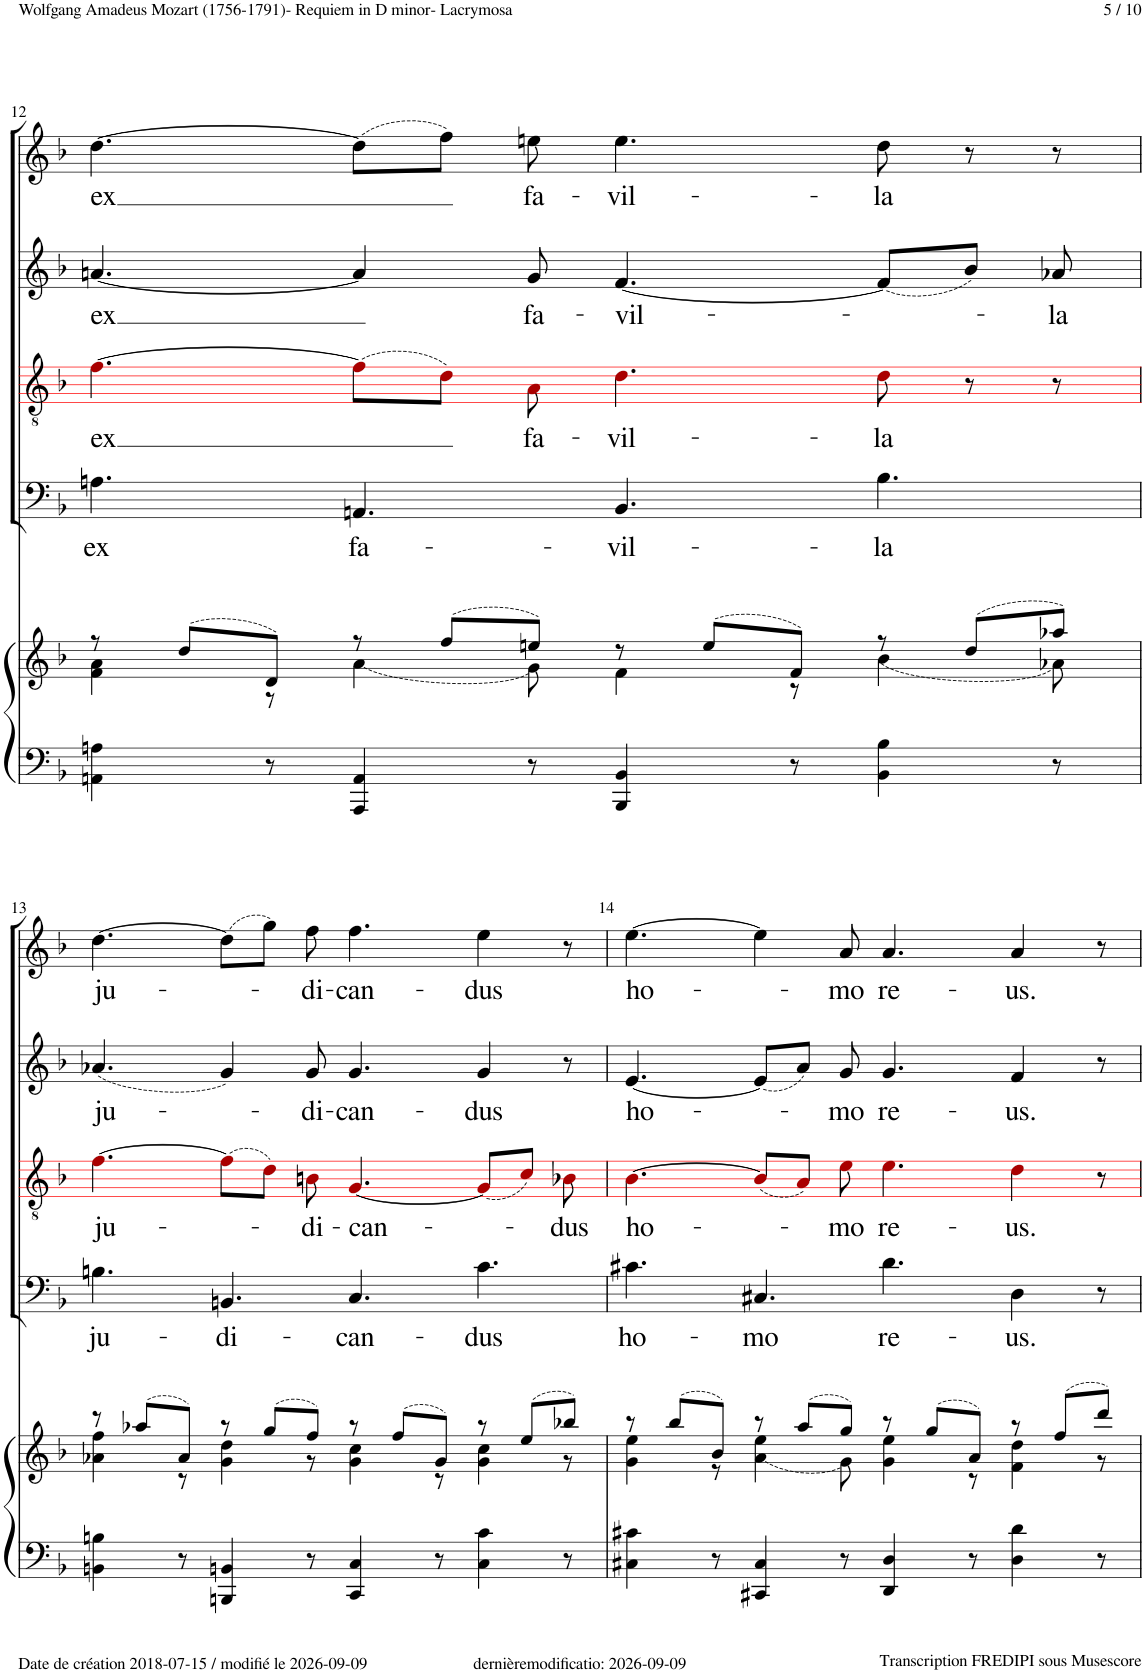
**kern	**kern	**kern	**text	**kern	**text	**kern	**text	**kern	**text
*part5	*part5	*part4	*part4	*part3	*part3	*part2	*part2	*part1	*part1
*staff6	*staff5	*staff4	*staff4	*staff3	*staff3	*staff2	*staff2	*staff1	*staff1
*I"Piano	*	*I"Bass	*	*I"Tenor	*	*I"Alto	*	*I"Soprano	*
*I'Pno	*	*	*	*	*	*	*	*	*
!!LO:PB:g=z
*clefF4	*clefG2	*clefF4	*	*clefGv2	*	*clefG2	*	*clefG2	*
*	*	*	*	*ITrd8c14	*	*	*	*	*
*k[b-]	*k[b-]	*k[b-]	*	*k[b-]	*	*k[b-]	*	*k[b-]	*
*M12/8	*M12/8	*M12/8	*	*M12/8	*	*M12/8	*	*M12/8	*
=12	=12	=12	=12	=12	=12	=12	=12	=12	=12
*	*^	*	*	*	*	*	*	*	*
!	!	!	!	!LO:LY:b	!	!LO:LY:b	!	!LO:LY:b	!	!LO:LY:b
4AAn\ 4An\	8r	4f\ 4a\	4.An!\	ex	[4.f!i\	ex	[4.an!/	ex	[4.dd!\	ex
.	(8dd/L	.	.	.	.	.	.	.	.	.
8r	8d/J)	8r	.	.	.	.	.	.	.	.
!	!	!	!	!LO:LY:b	!	!	!	!	!	!
4AAA/ 4AA/	8r	(4a\	4.AAn!/	fa-	(8f!i\L]	.	4a!/]	.	(8dd!\L]	.
.	(8ff/L	.	.	.	8d!i\J)	.	.	.	8ff!\J)	.
!	!	!	!	!	!	!LO:LY:b	!	!LO:LY:b	!	!LO:LY:b
8r	8een/J)	8g\)	.	.	8A!i\	fa-	8g!/	-fa-	8een!\	fa-
!	!	!	!	!LO:LY:b	!	!LO:LY:b	!	!LO:LY:b	!	!LO:LY:b
4BBB-/ 4BB-/	8r	4f\	4.BB-!/	-vil-	4.d!i\	-vil-	[4.f!/	-vil-	4.ee!\	-vil-
.	(8ee/L	.	.	.	.	.	.	.	.	.
8r	8f/J)	8r	.	.	.	.	.	.	.	.
!	!	!	!	!LO:LY:b	!	!LO:LY:b	!	!	!	!LO:LY:b
4BB-\ 4B-\	8r	(4b-\	4.B-!\	-la	8d!i\	-la	(8f!/L]	.	8dd!\	-la
.	(8dd/L	.	.	.	8r	.	8b-!/J)	.	8r	.
!	!	!	!	!	!	!	!	!LO:LY:b	!	!
8r	8aa-X/J)	8a-X\)	.	.	8r	.	8a-X!/	-la	8r	.
!!LO:LB:g=z
=13	=13	=13	=13	=13	=13	=13	=13	=13	=13	=13
!	!	!	!	!LO:LY:b	!	!LO:LY:b	!	!LO:LY:b	!	!LO:LY:b
4BBn\ 4Bn\	8r	4a-X\ 4ff\	4.Bn!\	ju-	[4.f!i\	ju-	(4.a-X!/	ju-	[4.dd!\	ju-
.	(8aa-X/L	.	.	.	.	.	.	.	.	.
8r	8a-/J)	8r	.	.	.	.	.	.	.	.
!	!	!	!	!LO:LY:b	!	!	!	!	!	!
4BBBn/ 4BBn/	8r	4g\ 4dd\	4.BBn!/	-di-	(8f!i\L]	.	4g!/)	.	(8dd!\L]	.
.	(8gg/L	.	.	.	8d!i\J)	.	.	.	8gg!\J)	.
!	!	!	!	!	!	!LO:LY:b	!	!LO:LY:b	!	!LO:LY:b
8r	8ff/J)	8r	.	.	8Bn!i\	-di-	8g!/	-di-	8ff!\	-di-
!	!	!	!	!LO:LY:b	!	!LO:LY:b	!	!LO:LY:b	!	!LO:LY:b
4CC/ 4C/	8r	4g\ 4cc\	4.C!/	-can-	[4.G!i/	-can-	4.g!/	-can-	4.ff!\	-can-
.	(8ff/L	.	.	.	.	.	.	.	.	.
8r	8g/J)	8r	.	.	.	.	.	.	.	.
!	!	!	!	!LO:LY:b	!	!	!	!LO:LY:b	!	!LO:LY:b
4C\ 4c\	8r	4g\ 4cc\	4.c!\	-dus	(8G!i/L]	.	4g!/	-dus	4ee!\	-dus
.	(8ee/L	.	.	.	8c!i/J)	.	.	.	.	.
!	!	!	!	!	!	!LO:LY:b	!	!	!	!
8r	8bb-X/J)	8r	.	.	8B-X!i\	-dus	8r	.	8r	.
=14	=14	=14	=14	=14	=14	=14	=14	=14	=14	=14
!	!	!	!	!LO:LY:b	!	!LO:LY:b	!	!LO:LY:b	!	!LO:LY:b
4C#X\ 4c#X\	8r	4g\ 4ee\	4.c#X!\	ho-	[4.B-!i\	ho-	[4.e!/	ho-	[4.ee!\	ho-
.	(8bb-/L	.	.	.	.	.	.	.	.	.
8r	8b-/J)	8r	.	.	.	.	.	.	.	.
!	!	!	!	!LO:LY:b	!	!	!	!	!	!
4CC#X/ 4C#/	8r	(4a\ 4ee\	4.C#X!/	-mo	(8B-!i/L]	.	(8e!/L]	.	4ee!\]	.
.	(8aa/L	.	.	.	8A!i/J)	.	8a!/J)	.	.	.
!	!	!	!	!	!	!LO:LY:b	!	!LO:LY:b	!	!LO:LY:b
8r	8gg/J)	8g\)	.	.	8e!i\	-mo	8g!/	-mo	8a!/	-mo
!	!	!	!	!LO:LY:b	!	!LO:LY:b	!	!LO:LY:b	!	!LO:LY:b
4DD/ 4D/	8r	4g\ 4ee\	4.d!\	re-	4.e!i\	re-	4.g!/	re-	4.a!/	re-
.	(8gg/L	.	.	.	.	.	.	.	.	.
8r	8a/J)	8r	.	.	.	.	.	.	.	.
!	!	!	!	!LO:LY:b	!	!LO:LY:b	!	!LO:LY:b	!	!LO:LY:b
4D\ 4d\	8r	4f\ 4dd\	4D!\	-us.	4d!i\	-us.	4f!/	-us.	4a!/	-us.
.	(8ff/L	.	.	.	.	.	.	.	.	.
8r	8ddd/J)	8r	8r	.	8r	.	8r	.	8r	.
*	*v	*v	*	*	*	*	*	*	*	*
=	=	=	=	=	=	=	=	=	=
*-	*-	*-	*-	*-	*-	*-	*-	*-	*-
